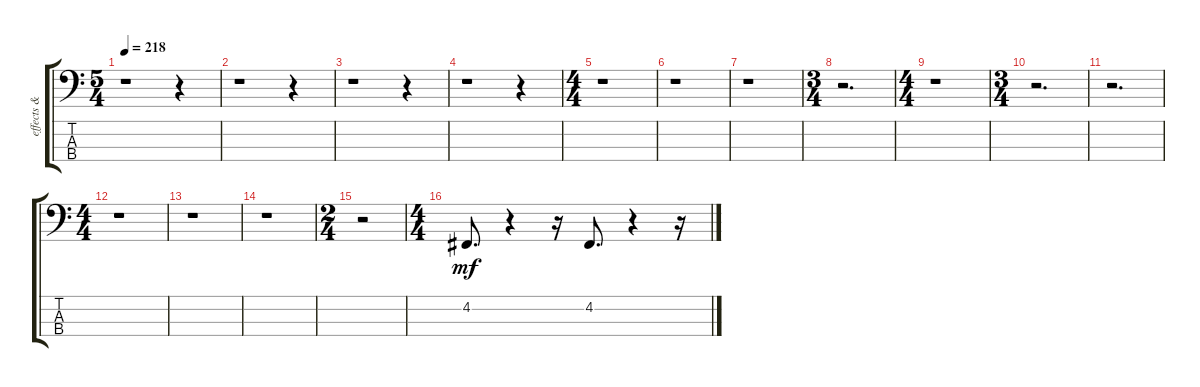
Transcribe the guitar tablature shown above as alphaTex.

\track ("effects & Bass      " "effects & ") {instrument synthvoice}
\staff {score tabs}
\tuning (G2 D2 A1 E1) {hide}
\ts (5 4)
\tempo 218
\clef f4
\ks c
r.1{dy f} r.4 |
r.1 r.4 |
r.1 r.4 |
r.1 r.4 |
\ts (4 4)
r.1 |
r.1 |
r.1 |
\ts (3 4)
r.2{d} |
\ts (4 4)
r.1 |
\ts (3 4)
r.2{d} |
r.2{d} |
\ts (4 4)
r.1 |
r.1 |
r.1 |
\ts (2 4)
r.2 |
\ts (4 4)
4.2.8{d dy mf volume 13 instrument frenchhorn} r.4 r.16 4.2.8{d volume 13} r.4 r.16
